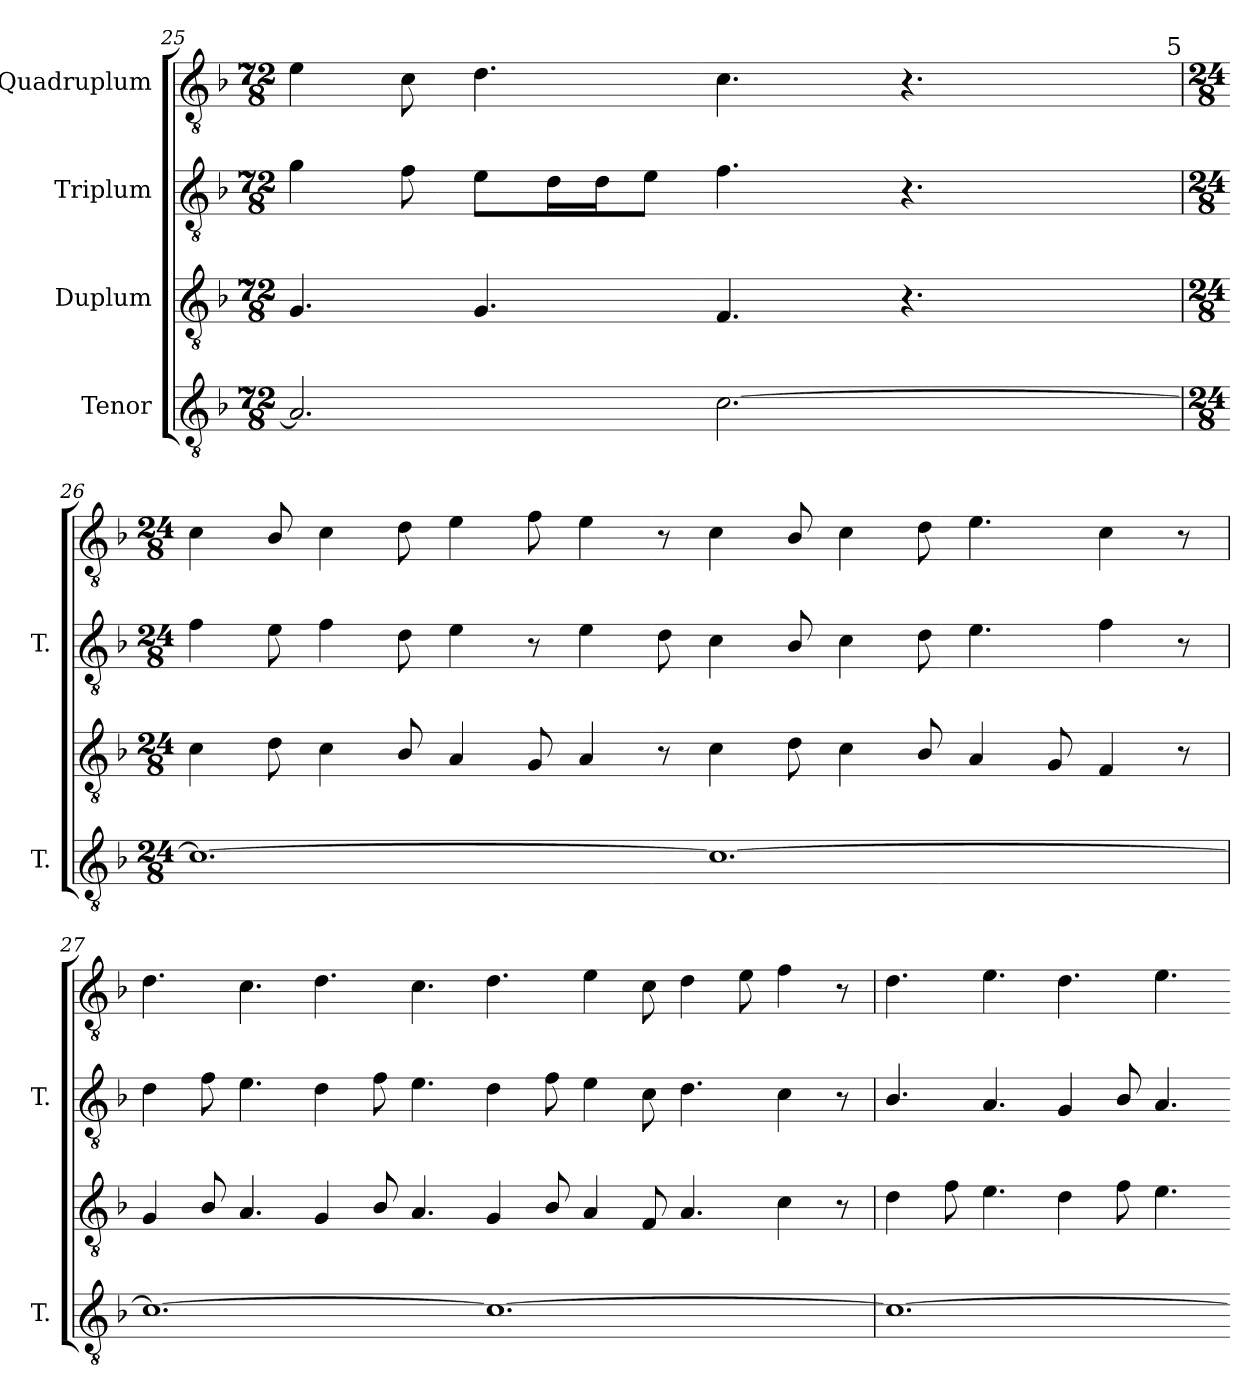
**kern	**kern	**kern	**kern
*part4	*part3	*part2	*part1
*staff4	*staff3	*staff2	*staff1
*I"Tenor	*I"Duplum	*I"Triplum	*I"Quadruplum
*I'T.	*	*I'T.	*
!!LO:PB:g=z
*clefGv2	*clefGv2	*clefGv2	*clefGv2
*ITrd7c12	*ITrd7c12	*ITrd7c12	*ITrd7c12
*k[b-]	*k[b-]	*k[b-]	*k[b-]
*F:	*F:	*F:	*F:
*M72/8	*M72/8	*M72/8	*M72/8
=25	=25	=25	=25
*	*	*	*^
2.AAi/]	4.GGi/	4Gi\	4Ei\	1ryy
.	.	8Fi\	8Ci\	.
.	4.GGi/	8Ei\L	4.Di\	.
*	*	*tremolo	*	*
.	.	16Di\	.	.
.	.	16Di\	.	.
*	*	*Xtremolo	*	*
.	.	8Ei\J	.	.
[2.Ci\	4.FFi/	4.Fi\	4.Ci\	.
.	.	.	.	4ryy
.	4.r	4.r	4.r	.
.	.	.	.	8ryy
.	.	.	.	16ryy
.	.	.	.	32ryy
.	.	.	.	64ryy
.	.	.	.	128...ryy
!	!	!	!	!LO:TX:a:t=5
.	.	.	.	1024ryy
*	*	*	*v	*v
=26	=26	=26	=26
*M24/8	*M24/8	*M24/8	*M24/8
1.Ci_	4Ci\	4Fi\	4Ci\
.	8Di\	8Ei\	8BB-i/
.	4Ci\	4Fi\	4Ci\
.	8BB-i/	8Di\	8Di\
.	4AAi/	4Ei\	4Ei\
.	8GGi/	8r	8Fi\
.	4AAi/	4Ei\	4Ei\
.	8r	8Di\	8r
1.Ci_	4Ci\	4Ci\	4Ci\
.	8Di\	8BB-i/	8BB-i/
.	4Ci\	4Ci\	4Ci\
.	8BB-i/	8Di\	8Di\
.	4AAi/	4.Ei\	4.Ei\
.	8GGi/	.	.
.	4FFi/	4Fi\	4Ci\
.	8r	8r	8r
!!LO:LB:g=z
=27	=27	=27	=27
1.Ci_	4GGi/	4Di\	4.Di\
.	8BB-i/	8Fi\	.
.	4.AAi/	4.Ei\	4.Ci\
.	4GGi/	4Di\	4.Di\
.	8BB-i/	8Fi\	.
.	4.AAi/	4.Ei\	4.Ci\
1.Ci_	4GGi/	4Di\	4.Di\
.	8BB-i/	8Fi\	.
.	4AAi/	4Ei\	4Ei\
.	8FFi/	8Ci\	8Ci\
.	4.AAi/	4.Di\	4Di\
.	.	.	8Ei\
.	4Ci\	4Ci\	4Fi\
.	8r	8r	8r
=28	=28	=28	=28
1.Ci_	4Di\	4.BB-i/	4.Di\
.	8Fi\	.	.
.	4.Ei\	4.AAi/	4.Ei\
.	4Di\	4GGi/	4.Di\
.	8Fi\	8BB-i/	.
.	4.Ei\	4.AAi/	4.Ei\
=-	=-	=-	=-
*-	*-	*-	*-
